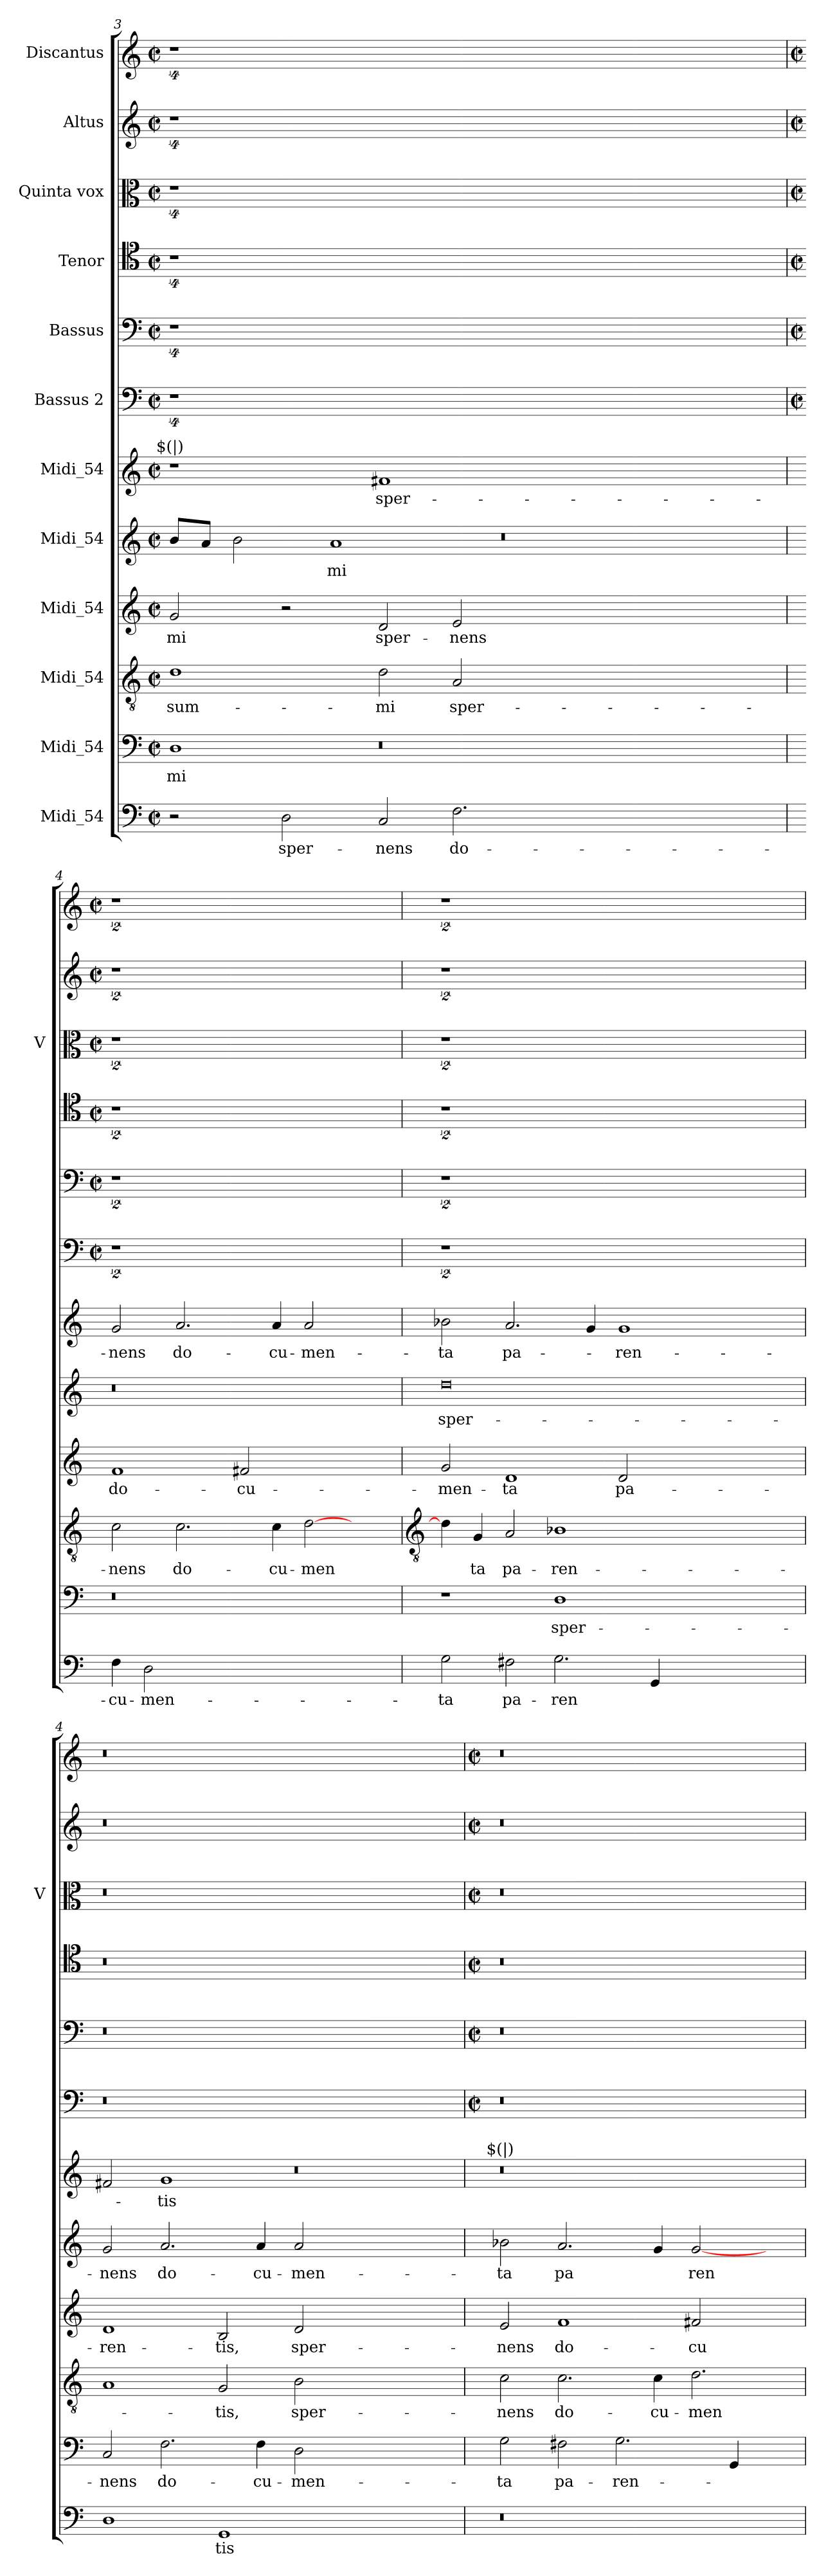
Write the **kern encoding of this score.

**kern	**text	**kern	**text	**kern	**text	**kern	**text	**kern	**text	**kern	**text	**kern	**kern	**kern	**kern	**kern	**kern
*part12	*part12	*part11	*part11	*part10	*part10	*part9	*part9	*part8	*part8	*part7	*part7	*part6	*part5	*part4	*part3	*part2	*part1
*staff12	*staff12	*staff11	*staff11	*staff10	*staff10	*staff9	*staff9	*staff8	*staff8	*staff7	*staff7	*staff6	*staff5	*staff4	*staff3	*staff2	*staff1
*I"Midi_54	*	*I"Midi_54	*	*I"Midi_54	*	*I"Midi_54	*	*I"Midi_54	*	*I"Midi_54	*	*I"Bassus 2	*I"Bassus	*I"Tenor	*I"Quinta vox	*I"Altus	*I"Discantus
*	*	*	*	*	*	*	*	*	*	*	*	*	*	*	*I'V	*	*
*clefF4	*	*clefF4	*	*clefGv2	*	*clefG2	*	*clefG2	*	*clefG2	*	*clefF4	*clefF4	*clefC4	*clefC3	*clefG2	*clefG2
*k[]	*	*k[]	*	*k[]	*	*k[]	*	*k[]	*	*k[]	*	*k[]	*k[]	*k[]	*k[]	*k[]	*k[]
*C:	*	*C:	*	*C:	*	*C:	*	*C:	*	*C:	*	*C:	*C:	*C:	*C:	*C:	*C:
*M4/2	*	*M4/2	*	*M4/2	*	*M4/2	*	*M4/2	*	*M4/2	*	*M4/2	*M4/2	*M4/2	*M4/2	*M4/2	*M4/2
*met(c|)	*	*met(c|)	*	*met(c|)	*	*met(c|)	*	*met(c|)	*	*met(c|)	*	*met(c|)	*met(c|)	*met(c|)	*met(c|)	*met(c|)	*met(c|)
=3	=3	=3	=3	=3	=3	=3	=3	=3	=3	=3	=3	=3	=3	=3	=3	=3	=3
!	!	!	!	!	!	!	!	!	!	!LO:TX:a:cj:t=$(|)	!	!	!	!	!	!	!
!	!	!	!LO:LY:b	!	!LO:LY:b	!	!LO:LY:b	!	!	!	!	!	!	!	!	!	!
2r	.	1D	-mi	1d	sum-	2g	mi	8bL	.	1r	.	4%15r	4%15r	4%15r	4%15r	4%15r	4%15r
.	.	.	.	.	.	.	.	8aJ	.	.	.	.	.	.	.	.	.
.	.	.	.	.	.	.	.	2b	.	.	.	.	.	.	.	.	.
!	!LO:LY:b	!	!	!	!	!	!	!	!	!	!	!	!	!	!	!	!
2D	sper-	.	.	.	.	2r	.	.	.	.	.	.	.	.	.	.	.
!	!	!	!	!	!	!	!	!	!LO:LY:b	!	!	!	!	!	!	!	!
.	.	.	.	.	.	.	.	1a	-mi	.	.	.	.	.	.	.	.
!	!LO:LY:b	!	!	!	!LO:LY:b	!	!LO:LY:b	!	!	!	!LO:LY:b	!	!	!	!	!	!
2C	-nens	0r	.	2d	-mi	2d	sper-	.	.	1f#X	sper-	.	.	.	.	.	.
!	!LO:LY:b	!	!	!	!LO:LY:b	!	!LO:LY:b	!	!	!	!	!	!	!	!	!	!
2.F	do-	.	.	2A	sper-	2e	-nens	.	.	.	.	.	.	.	.	.	.
.	.	.	.	.	.	.	.	0r	.	.	.	.	.	.	.	.	.
.	.	.	.	1..ryy	.	1..ryy	.	.	.	1..ryy	.	.	.	.	.	.	.
1.ryy	.	.	.	.	.	.	.	.	.	.	.	.	.	.	.	.	.
.	.	2.ryy	.	.	.	.	.	.	.	.	.	.	.	.	.	.	.
!!LO:LB:g=z
=4	=4	=4	=4	=4	=4	=4	=4	=4	=4	=4	=4	=4	=4	=4	=4	=4	=4
*	*	*	*	*	*	*	*	*	*	*	*	*M4/2	*M4/2	*M4/2	*M4/2	*M4/2	*M4/2
*	*	*	*	*	*	*	*	*	*	*	*	*met(c|)	*met(c|)	*met(c|)	*met(c|)	*met(c|)	*met(c|)
!	!LO:LY:b	!	!	!	!LO:LY:b	!	!LO:LY:b	!	!	!	!LO:LY:b	!	!	!	!	!	!
4F	-cu-	0r	.	2c	-nens	1f	do-	0r	.	2g	-nens	2%5r	2%5r	2%5r	2%5r	2%5r	2%5r
!	!LO:LY:b	!	!	!	!	!	!	!	!	!	!	!	!	!	!	!	!
2D	-men-	.	.	.	.	.	.	.	.	.	.	.	.	.	.	.	.
!	!	!	!	!	!LO:LY:b	!	!	!	!	!	!LO:LY:b	!	!	!	!	!	!
.	.	.	.	2.c	do-	.	.	.	.	2.a	do-	.	.	.	.	.	.
1..ryy	.	.	.	.	.	.	.	.	.	.	.	.	.	.	.	.	.
!	!	!	!	!	!	!	!LO:LY:b	!	!	!	!	!	!	!	!	!	!
.	.	.	.	.	.	2f#X	-cu-	.	.	.	.	.	.	.	.	.	.
!	!	!	!	!	!LO:LY:b	!	!	!	!	!	!LO:LY:b	!	!	!	!	!	!
.	.	.	.	4c	-cu-	.	.	.	.	4a	-cu-	.	.	.	.	.	.
!	!	!	!	!	!LO:LY:b	!	!	!	!	!	!LO:LY:b	!	!	!	!	!	!
.	.	.	.	[2d	-men-	1ryy	.	.	.	2a	-men-	.	.	.	.	.	.
.	.	2ryy	.	2ryy	.	.	.	2ryy	.	2ryy	.	.	.	.	.	.	.
!!LO:LB:g=z
=4	=4	=4	=4	=4	=4	=4	=4	=4	=4	=4	=4	=4	=4	=4	=4	=4	=4
*	*	*	*	*clefGv2	*	*	*	*	*	*	*	*	*	*	*	*	*
!	!LO:LY:b	!	!	!	!LO:LY:b	!	!LO:LY:b	!	!LO:LY:b	!	!LO:LY:b	!	!	!	!	!	!
2G	-ta	1r	.	4d]	--	2g	-men-	0dd	sper-	2b-X	-ta	2%7r	2%7r	2%7r	2%7r	2%7r	2%7r
!	!	!	!	!	!LO:LY:b	!	!	!	!	!	!	!	!	!	!	!	!
.	.	.	.	4G	ta	.	.	.	.	.	.	.	.	.	.	.	.
!	!LO:LY:b	!	!	!	!LO:LY:b	!	!LO:LY:b	!	!	!	!LO:LY:b	!	!	!	!	!	!
2F#X	pa-	.	.	2A	pa-	1d	-ta	.	.	2.a	pa-	.	.	.	.	.	.
!	!LO:LY:b	!	!LO:LY:b	!	!LO:LY:b	!	!	!	!	!	!	!	!	!	!	!	!
2.G	-ren-	1D	sper-	1B-X	-ren-	.	.	.	.	.	.	.	.	.	.	.	.
.	.	.	.	.	.	.	.	.	.	4g	.	.	.	.	.	.	.
!	!	!	!	!	!	!	!LO:LY:b	!	!	!	!LO:LY:b	!	!	!	!	!	!
.	.	.	.	.	.	2d	pa-	.	.	1g	-ren-	.	.	.	.	.	.
4GG	.	.	.	.	.	.	.	.	.	.	.	.	.	.	.	.	.
1.ryy	.	1.ryy	.	1.ryy	.	1.ryy	.	1.ryy	.	.	.	.	.	.	.	.	.
.	.	.	.	.	.	.	.	.	.	1ryy	.	.	.	.	.	.	.
=4	=4	=4	=4	=4	=4	=4	=4	=4	=4	=4	=4	=4	=4	=4	=4	=4	=4
!	!LO:LY:b	!	!LO:LY:b	!	!	!	!LO:LY:b	!	!LO:LY:b	!	!	!	!	!	!	!	!
1D	--	2C	-nens	1A	.	1d	-ren-	2g	-nens	2f#	.	0r	0r	0r	0r	0r	0r
!	!	!	!LO:LY:b	!	!	!	!	!	!LO:LY:b	!	!LO:LY:b	!	!	!	!	!	!
.	.	2.F	do-	.	.	.	.	2.a	do-	1g	-tis	.	.	.	.	.	.
!	!LO:LY:b	!	!	!	!LO:LY:b	!	!LO:LY:b	!	!	!	!	!	!	!	!	!	!
1GG	tis	.	.	2G	-tis,	2B	-tis,	.	.	.	.	.	.	.	.	.	.
!	!	!	!LO:LY:b	!	!	!	!	!	!LO:LY:b	!	!	!	!	!	!	!	!
.	.	4F	-cu-	.	.	.	.	4a	-cu-	.	.	.	.	.	.	.	.
!	!	!	!LO:LY:b	!	!LO:LY:b	!	!LO:LY:b	!	!LO:LY:b	!	!	!	!	!	!	!	!
.	.	2D	-men-	2B	sper-	2d	sper-	2a	-men-	0r	.	.	.	.	.	.	.
1.ryy	.	1.ryy	.	1.ryy	.	1.ryy	.	1.ryy	.	.	.	1.ryy	1.ryy	1.ryy	1.ryy	1.ryy	1.ryy
!!LO:LB:g=z
=5	=5	=5	=5	=5	=5	=5	=5	=5	=5	=5	=5	=5	=5	=5	=5	=5	=5
*	*	*	*	*	*	*	*	*	*	*	*	*M4/2	*M4/2	*M4/2	*M4/2	*M4/2	*M4/2
*	*	*	*	*	*	*	*	*	*	*	*	*met(c|)	*met(c|)	*met(c|)	*met(c|)	*met(c|)	*met(c|)
!	!	!	!	!	!	!	!	!	!	!LO:TX:a:cj:t=$(|)	!	!	!	!	!	!	!
!	!	!	!LO:LY:b	!	!LO:LY:b	!	!LO:LY:b	!	!LO:LY:b	!	!	!	!	!	!	!	!
0r	.	2G	-ta	2c	-nens	2e	-nens	2b-X	-ta	0r	.	0r	0r	0r	0r	0r	0r
!	!	!	!LO:LY:b	!	!LO:LY:b	!	!LO:LY:b	!	!LO:LY:b	!	!	!	!	!	!	!	!
.	.	2F#X	pa-	2.c	do-	1f	do-	2.a	pa	.	.	.	.	.	.	.	.
!	!	!	!LO:LY:b	!	!	!	!	!	!	!	!	!	!	!	!	!	!
.	.	2.G	-ren-	.	.	.	.	.	.	.	.	.	.	.	.	.	.
!	!	!	!	!	!LO:LY:b	!	!	!	!LO:LY:b	!	!	!	!	!	!	!	!
.	.	.	.	4c	-cu-	.	.	4g	-	.	.	.	.	.	.	.	.
!	!	!	!	!	!LO:LY:b	!	!LO:LY:b	!	!LO:LY:b	!	!	!	!	!	!	!	!
.	.	.	.	2.d	-men-	2f#X	-cu-	[2g	ren-	.	.	.	.	.	.	.	.
.	.	4GG	.	.	.	.	.	.	.	.	.	.	.	.	.	.	.
4ryy	.	4ryy	.	.	.	4ryy	.	4ryy	.	4ryy	.	4ryy	4ryy	4ryy	4ryy	4ryy	4ryy
=	=	=	=	=	=	=	=	=	=	=	=	=	=	=	=	=	=
*-	*-	*-	*-	*-	*-	*-	*-	*-	*-	*-	*-	*-	*-	*-	*-	*-	*-
